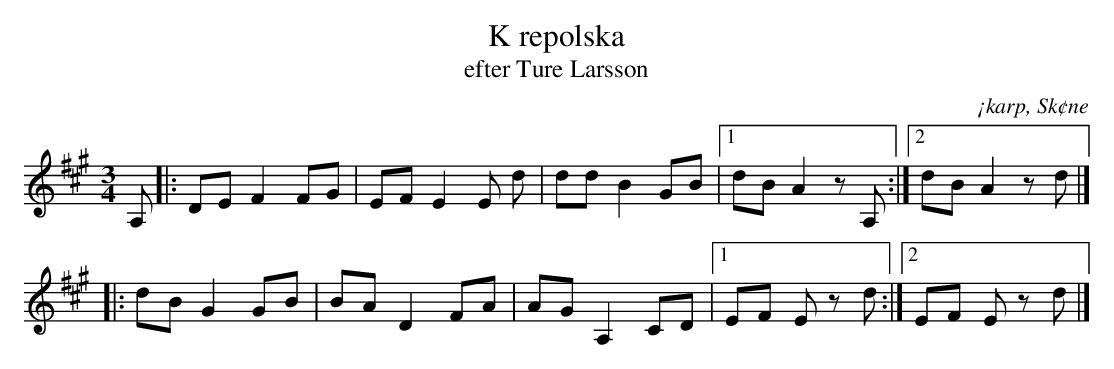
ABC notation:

X:1
T:K repolska
T:efter Ture Larsson
O:¡karp, Sk¢ne
M:3/4
L:1/8
K:A
A, |: DE F2 FG | EF E2 E d | dd B2 GB |1 dB A2 zA, :|2 dB A2 zd |]
|: dB G2 GB | BA D2 FA | AG A,2 CD |1 EF E zd :|2 EF E zd |]
